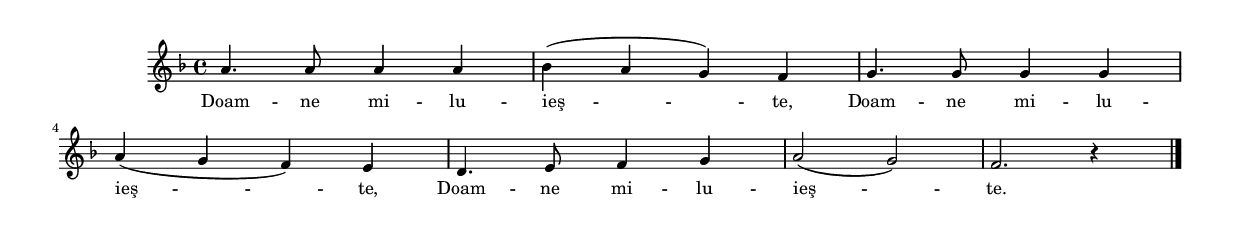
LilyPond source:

\version "2.19.80"
\include "defines.ly"
\include "preamble.ly"

global = {
  \globalPreamble
  \key f \major
}

monoWords = \lyricmode {
  Doam -- ne mi -- lu -- ieş -- te,
  Doam -- ne mi -- lu -- ieş -- te,
  Doam -- ne mi -- lu -- ieş -- te.
}

monoMusic = \relative c' {
  a'4. a8 a4 a4
  bes4( a4 g4) f4
  g4. g8 g4 g4
  a4( g4 f4) e4
  d4. e8 f4 g4
  a2( g2)
  f2. r4 \bar "|."
}

\version "2.19.80"
myScore = \new Score \with {
  \override SpacingSpanner.shortest-duration-space = #myNoteSpacing
} <<
  \new Staff { \global \monoMusic }
  \addlyrics { \monoWords }
>>

\score {
  \myScore
  \layout { }
  \midi {
    \midiTempo
    \context {
      \Voice
      \remove "Dynamic_performer"
    }
  }
}

